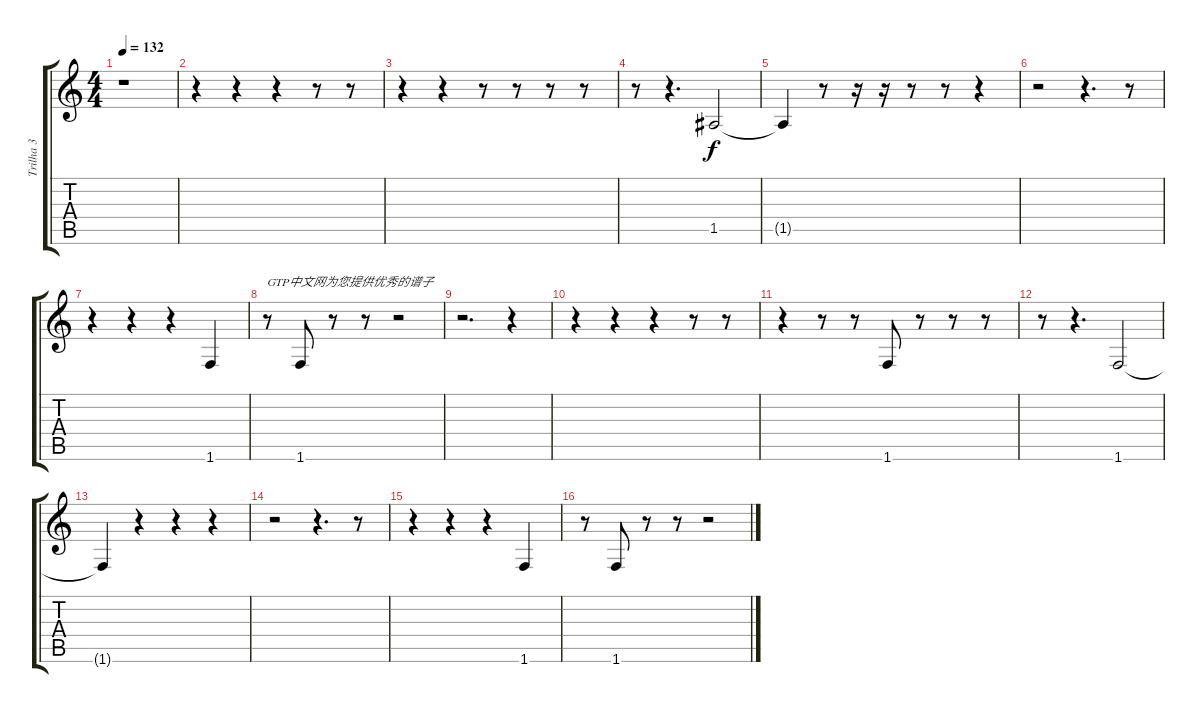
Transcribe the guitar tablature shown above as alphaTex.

\track ("Trilha 3" "Trilha 3") {instrument electricbasspick}
\staff {score tabs}
\tuning (E4 B3 G3 D3 A2 E2) {hide}
\ts (4 4)
\tempo 132
\clef g2
\ks c
r.1{dy f instrument electricbasspick} |
r.4 r.4 r.4 r.8 r.8 |
r.4 r.4 r.8 r.8 r.8 r.8 |
r.8 r.4{d} 1.5.2 |
1.5{t}.4 r.8 r.16 r.16 r.8 r.8 r.4 |
r.2 r.4{d} r.8 |
r.4 r.4 r.4 1.6.4 |
r.8{txt "GTP中文网为您提供优秀的谱子"} 1.6.8 r.8 r.8 r.2 |
r.2{d} r.4 |
r.4 r.4 r.4 r.8 r.8 |
r.4 r.8 r.8 1.6.8 r.8 r.8 r.8 |
r.8 r.4{d} 1.6.2 |
1.6{t}.4 r.4 r.4 r.4 |
r.2 r.4{d} r.8 |
r.4 r.4 r.4 1.6.4 |
r.8 1.6.8 r.8 r.8 r.2
